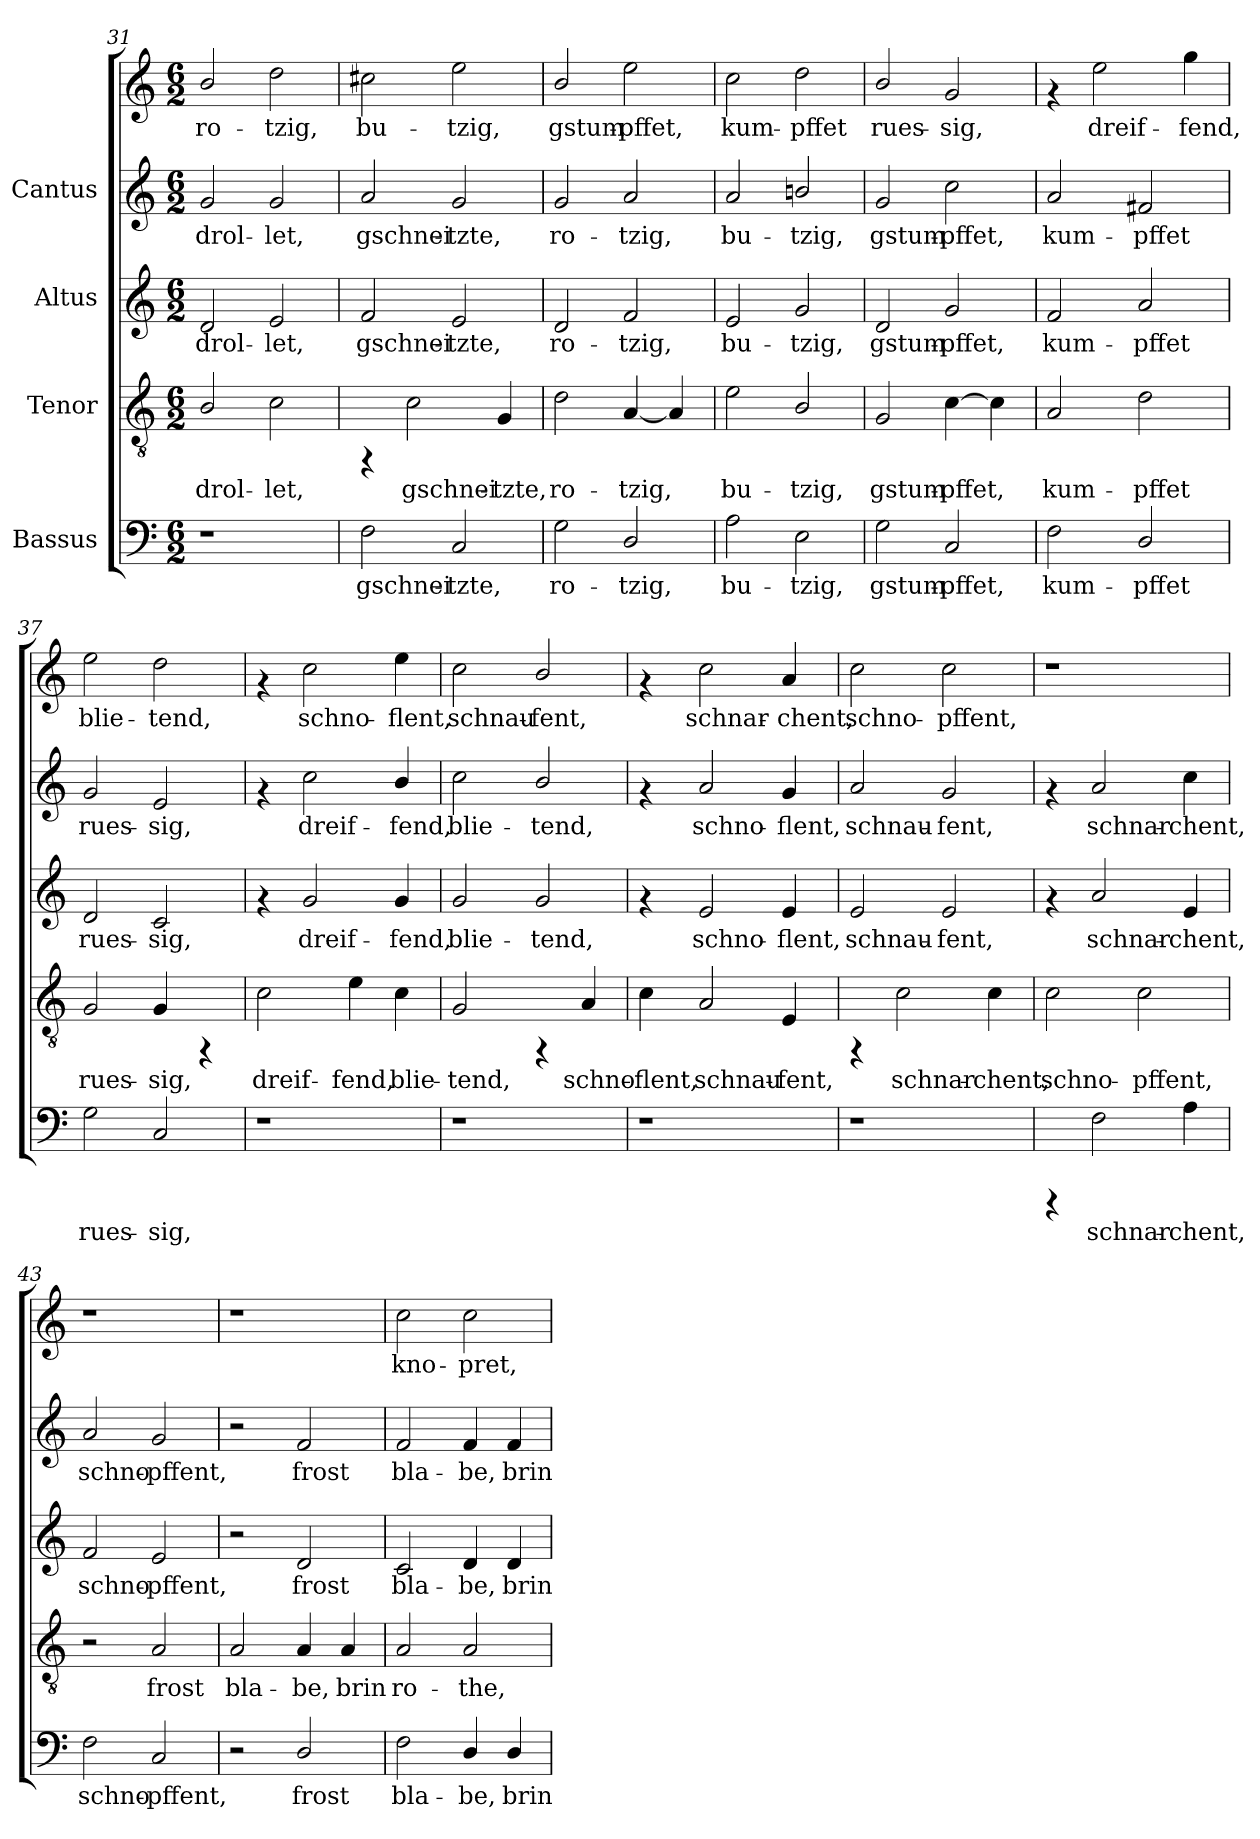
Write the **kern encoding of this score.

**kern	**text	**kern	**text	**kern	**text	**kern	**text	**kern	**text
*part4	*part4	*part3	*part3	*part2	*part2	*part1	*part1	*part1	*part1
*staff5	*staff5	*staff4	*staff4	*staff3	*staff3	*staff2	*staff2	*staff1	*staff1
*I"Bassus	*	*I"Tenor	*	*I"Altus	*	*I"Cantus	*	*	*
*clefF4	*	*clefGv2	*	*clefG2	*	*clefG2	*	*clefG2	*
*M6/2	*	*M6/2	*	*M6/2	*	*M6/2	*	*M6/2	*
=31	=31	=31	=31	=31	=31	=31	=31	=31	=31
!	!	!	!LO:LY:b:cj	!	!LO:LY:b:cj	!	!LO:LY:b:cj	!	!LO:LY:b:cj
1r	.	2B/	drol-	2d/	drol-	2g/	drol-	2b/	ro-
!	!	!	!LO:LY:b:cj	!	!LO:LY:b:cj	!	!LO:LY:b:cj	!	!LO:LY:b:cj
.	.	2c\	-let,	2e/	-let,	2g/	-let,	2dd\	-tzig,
!!LO:LB:g=z
=32	=32	=32	=32	=32	=32	=32	=32	=32	=32
!	!LO:LY:b:cj	!	!	!	!LO:LY:b:cj	!	!LO:LY:b:cj	!	!LO:LY:b:cj
2F\	gschnei-	4rFF	.	2f/	gschnei-	2a/	gschnei-	2cc#X\	bu-
!	!	!	!LO:LY:b:cj	!	!	!	!	!	!
.	.	2c\	gschnei-	.	.	.	.	.	.
!	!LO:LY:b:cj	!	!	!	!LO:LY:b:cj	!	!LO:LY:b:cj	!	!LO:LY:b:cj
2C/	-tzte,	.	.	2e/	-tzte,	2g/	-tzte,	2ee\	-tzig,
!	!	!	!LO:LY:b:cj	!	!	!	!	!	!
.	.	4G/	-tzte,	.	.	.	.	.	.
!!LO:LB:g=z
=33	=33	=33	=33	=33	=33	=33	=33	=33	=33
!	!LO:LY:b:cj	!	!LO:LY:b:cj	!	!LO:LY:b:cj	!	!LO:LY:b:cj	!	!LO:LY:b:cj
2G\	ro-	2d\	ro-	2d/	ro-	2g/	ro-	2b/	gstum-
!	!LO:LY:b:cj	!	!LO:LY:b:cj	!	!LO:LY:b:cj	!	!LO:LY:b:cj	!	!LO:LY:b:cj
2D/	-tzig,	[<4A/	-tzig,	2f/	-tzig,	2a/	-tzig,	2ee\	-pffet,
!	!	!	!LO:LY:b:cj	!	!	!	!	!	!
.	.	4A/]	.	.	.	.	.	.	.
!!LO:PB:g=z
=34	=34	=34	=34	=34	=34	=34	=34	=34	=34
!	!LO:LY:b:cj	!	!LO:LY:b:cj	!	!LO:LY:b:cj	!	!LO:LY:b:cj	!	!LO:LY:b:cj
2A\	bu-	2e\	bu-	2e/	bu-	2a/	bu-	2cc\	kum-
!	!LO:LY:b:cj	!	!LO:LY:b:cj	!	!LO:LY:b:cj	!	!LO:LY:b:cj	!	!LO:LY:b:cj
2E\	-tzig,	2B/	-tzig,	2g/	-tzig,	2bn/	-tzig,	2dd\	-pffet
!!LO:LB:g=z
=35	=35	=35	=35	=35	=35	=35	=35	=35	=35
!	!LO:LY:b:cj	!	!LO:LY:b:cj	!	!LO:LY:b:cj	!	!LO:LY:b:cj	!	!LO:LY:b:cj
2G\	gstum-	2G/	gstum-	2d/	gstum-	2g/	gstum-	2b/	rues-
!	!LO:LY:b:cj	!	!LO:LY:b:cj	!	!LO:LY:b:cj	!	!LO:LY:b:cj	!	!LO:LY:b:cj
2C/	-pffet,	[>4c\	-pffet,	2g/	-pffet,	2cc\	-pffet,	2g/	-sig,
!	!	!	!LO:LY:b:cj	!	!	!	!	!	!
.	.	4c\]	.	.	.	.	.	.	.
!!LO:LB:g=z
=36	=36	=36	=36	=36	=36	=36	=36	=36	=36
!	!LO:LY:b:cj	!	!LO:LY:b:cj	!	!LO:LY:b:cj	!	!LO:LY:b:cj	!	!
2F\	kum-	2A/	kum-	2f/	kum-	2a/	kum-	4rf	.
!	!	!	!	!	!	!	!	!	!LO:LY:b:cj
.	.	.	.	.	.	.	.	2ee\	dreif-
!	!LO:LY:b:cj	!	!LO:LY:b:cj	!	!LO:LY:b:cj	!	!LO:LY:b:cj	!	!
2D/	-pffet	2d\	-pffet	2a/	-pffet	2f#X/	-pffet	.	.
!	!	!	!	!	!	!	!	!	!LO:LY:b:cj
.	.	.	.	.	.	.	.	4gg\	-fend,
!!LO:PB:g=z
=37	=37	=37	=37	=37	=37	=37	=37	=37	=37
!	!LO:LY:b:cj	!	!LO:LY:b:cj	!	!LO:LY:b:cj	!	!LO:LY:b:cj	!	!LO:LY:b:cj
2G\	rues-	2G/	rues-	2d/	rues-	2g/	rues-	2ee\	blie-
!	!LO:LY:b:cj	!	!LO:LY:b:cj	!	!LO:LY:b:cj	!	!LO:LY:b:cj	!	!LO:LY:b:cj
2C/	-sig,	4G/	-sig,	2c/	-sig,	2e/	-sig,	2dd\	-tend,
.	.	4rFF	.	.	.	.	.	.	.
!!LO:LB:g=z
=38	=38	=38	=38	=38	=38	=38	=38	=38	=38
!	!	!	!LO:LY:b:cj	!	!	!	!	!	!
1r	.	2c\	dreif-	4rf	.	4rf	.	4rf	.
!	!	!	!	!	!LO:LY:b:cj	!	!LO:LY:b:cj	!	!LO:LY:b:cj
.	.	.	.	2g/	dreif-	2cc\	dreif-	2cc\	schno-
!	!	!	!LO:LY:b:cj	!	!	!	!	!	!
.	.	4e\	-fend,	.	.	.	.	.	.
!	!	!	!LO:LY:b:cj	!	!LO:LY:b:cj	!	!LO:LY:b:cj	!	!LO:LY:b:cj
.	.	4c\	blie-	4g/	-fend,	4b/	-fend,	4ee\	-flent,
!!LO:LB:g=z
=39	=39	=39	=39	=39	=39	=39	=39	=39	=39
!	!	!	!LO:LY:b:cj	!	!LO:LY:b:cj	!	!LO:LY:b:cj	!	!LO:LY:b:cj
1r	.	2G/	-tend,	2g/	blie-	2cc\	blie-	2cc\	schnau-
!	!	!	!	!	!LO:LY:b:cj	!	!LO:LY:b:cj	!	!LO:LY:b:cj
.	.	4rFF	.	2g/	-tend,	2b/	-tend,	2b/	-fent,
!	!	!	!LO:LY:b:cj	!	!	!	!	!	!
.	.	4A/	schno-	.	.	.	.	.	.
!!LO:PB:g=z
=40	=40	=40	=40	=40	=40	=40	=40	=40	=40
!	!	!	!LO:LY:b:cj	!	!	!	!	!	!
1r	.	4c\	-flent,	4rf	.	4rf	.	4rf	.
!	!	!	!LO:LY:b:cj	!	!LO:LY:b:cj	!	!LO:LY:b:cj	!	!LO:LY:b:cj
.	.	2A/	schnau-	2e/	schno-	2a/	schno-	2cc\	schnar-
!	!	!	!LO:LY:b:cj	!	!LO:LY:b:cj	!	!LO:LY:b:cj	!	!LO:LY:b:cj
.	.	4E/	-fent,	4e/	-flent,	4g/	-flent,	4a/	-chent,
!!LO:LB:g=z
=41	=41	=41	=41	=41	=41	=41	=41	=41	=41
!	!	!	!	!	!LO:LY:b:cj	!	!LO:LY:b:cj	!	!LO:LY:b:cj
1r	.	4rFF	.	2e/	schnau-	2a/	schnau-	2cc\	schno-
!	!	!	!LO:LY:b:cj	!	!	!	!	!	!
.	.	2c\	schnar-	.	.	.	.	.	.
!	!	!	!	!	!LO:LY:b:cj	!	!LO:LY:b:cj	!	!LO:LY:b:cj
.	.	.	.	2e/	-fent,	2g/	-fent,	2cc\	-pffent,
!	!	!	!LO:LY:b:cj	!	!	!	!	!	!
.	.	4c\	-chent,	.	.	.	.	.	.
!!LO:LB:g=z
=42	=42	=42	=42	=42	=42	=42	=42	=42	=42
!	!	!	!LO:LY:b:cj	!	!	!	!	!	!
4rCCC	.	2c\	schno-	4rf	.	4rf	.	1r	.
!	!LO:LY:b:cj	!	!	!	!LO:LY:b:cj	!	!LO:LY:b:cj	!	!
2F\	schnar-	.	.	2a/	schnar-	2a/	schnar-	.	.
!	!	!	!LO:LY:b:cj	!	!	!	!	!	!
.	.	2c\	-pffent,	.	.	.	.	.	.
!	!LO:LY:b:cj	!	!	!	!LO:LY:b:cj	!	!LO:LY:b:cj	!	!
4A\	-chent,	.	.	4e/	-chent,	4cc\	-chent,	.	.
!!LO:LB:g=z
=43	=43	=43	=43	=43	=43	=43	=43	=43	=43
!	!LO:LY:b:cj	!	!	!	!LO:LY:b:cj	!	!LO:LY:b:cj	!	!
2F\	schno-	2r	.	2f/	schno-	2a/	schno-	1r	.
!	!LO:LY:b:cj	!	!LO:LY:b:cj	!	!LO:LY:b:cj	!	!LO:LY:b:cj	!	!
2C/	-pffent,	2A/	frost	2e/	-pffent,	2g/	-pffent,	.	.
!!LO:PB:g=z
=44	=44	=44	=44	=44	=44	=44	=44	=44	=44
!	!	!	!LO:LY:b:cj	!	!	!	!	!	!
2r	.	2A/	bla-	2r	.	2r	.	1r	.
!	!LO:LY:b:cj	!	!LO:LY:b:cj	!	!LO:LY:b:cj	!	!LO:LY:b:cj	!	!
2D/	frost	4A/	-be,	2d/	frost	2f/	frost	.	.
!	!	!	!LO:LY:b:cj	!	!	!	!	!	!
.	.	4A/	brin	.	.	.	.	.	.
!!LO:LB:g=z
=45	=45	=45	=45	=45	=45	=45	=45	=45	=45
!	!LO:LY:b:cj	!	!LO:LY:b:cj	!	!LO:LY:b:cj	!	!LO:LY:b:cj	!	!LO:LY:b:cj
2F\	bla-	2A/	ro-	2c/	bla-	2f/	bla-	2cc\	kno-
!	!LO:LY:b:cj	!	!LO:LY:b:cj	!	!LO:LY:b:cj	!	!LO:LY:b:cj	!	!LO:LY:b:cj
4D/	-be,	2A/	-the,	4d/	-be,	4f/	-be,	2cc\	-pret,
!	!LO:LY:b:cj	!	!	!	!LO:LY:b:cj	!	!LO:LY:b:cj	!	!
4D/	brin	.	.	4d/	brin	4f/	brin	.	.
=	=	=	=	=	=	=	=	=	=
*-	*-	*-	*-	*-	*-	*-	*-	*-	*-
